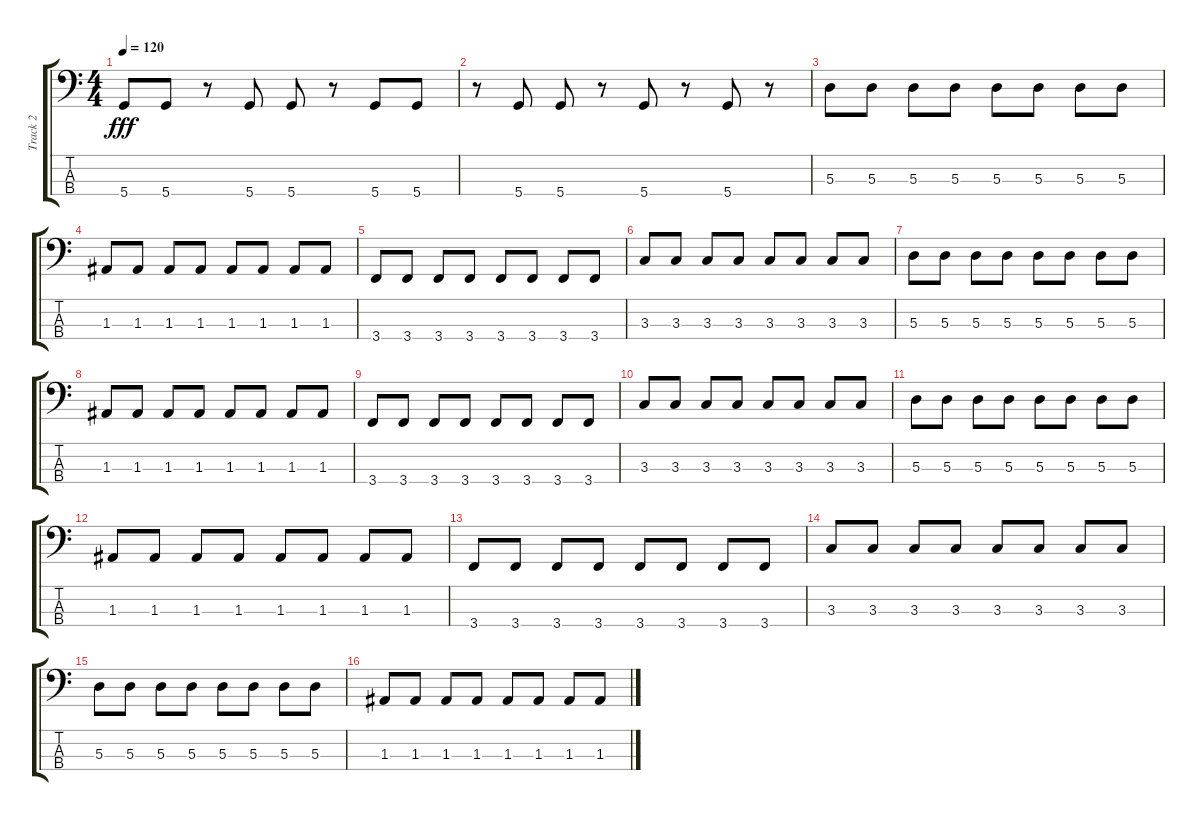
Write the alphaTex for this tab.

\track ("Track 2" "Track 2") {instrument electricbassfinger}
\staff {score tabs}
\tuning (G2 D2 A1 D1) {hide}
\ts (4 4)
\tempo 120
\clef f4
\ks c
5.4.8{dy fff} 5.4.8 r.8 5.4.8 5.4.8 r.8 5.4.8 5.4.8 |
r.8 5.4.8 5.4.8 r.8 5.4.8 r.8 5.4.8 r.8 |
5.3.8 5.3.8 5.3.8 5.3.8 5.3.8 5.3.8 5.3.8 5.3.8 |
1.3.8 1.3.8 1.3.8 1.3.8 1.3.8 1.3.8 1.3.8 1.3.8 |
3.4.8 3.4.8 3.4.8 3.4.8 3.4.8 3.4.8 3.4.8 3.4.8 |
3.3.8 3.3.8 3.3.8 3.3.8 3.3.8 3.3.8 3.3.8 3.3.8 |
5.3.8 5.3.8 5.3.8 5.3.8 5.3.8 5.3.8 5.3.8 5.3.8 |
1.3.8 1.3.8 1.3.8 1.3.8 1.3.8 1.3.8 1.3.8 1.3.8 |
3.4.8 3.4.8 3.4.8 3.4.8 3.4.8 3.4.8 3.4.8 3.4.8 |
3.3.8 3.3.8 3.3.8 3.3.8 3.3.8 3.3.8 3.3.8 3.3.8 |
5.3.8 5.3.8 5.3.8 5.3.8 5.3.8 5.3.8 5.3.8 5.3.8 |
1.3.8 1.3.8 1.3.8 1.3.8 1.3.8 1.3.8 1.3.8 1.3.8 |
3.4.8 3.4.8 3.4.8 3.4.8 3.4.8 3.4.8 3.4.8 3.4.8 |
3.3.8 3.3.8 3.3.8 3.3.8 3.3.8 3.3.8 3.3.8 3.3.8 |
5.3.8 5.3.8 5.3.8 5.3.8 5.3.8 5.3.8 5.3.8 5.3.8 |
1.3.8 1.3.8 1.3.8 1.3.8 1.3.8 1.3.8 1.3.8 1.3.8
